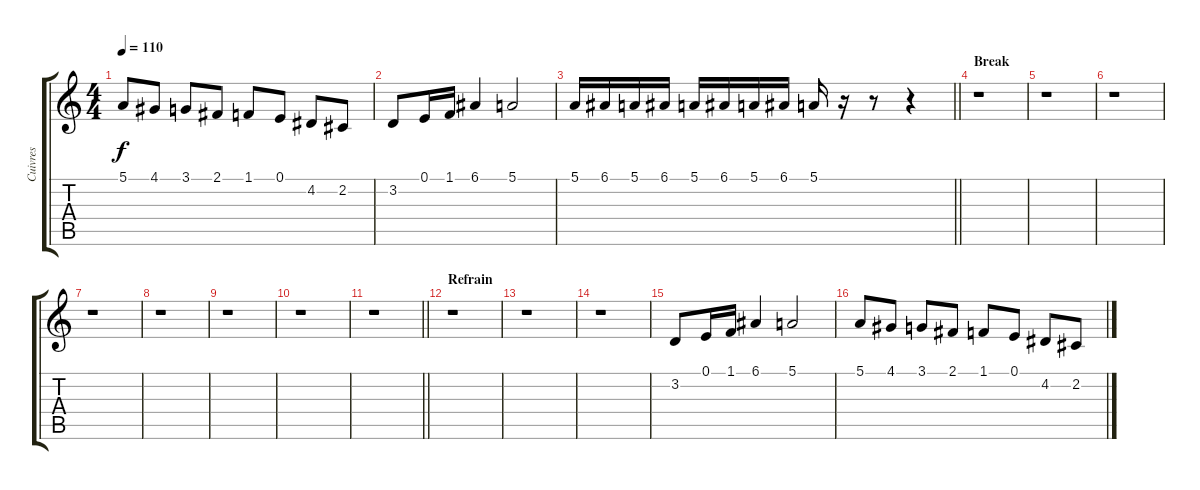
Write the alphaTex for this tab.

\track ("Cuivres" "Cuivres") {instrument altosax}
\staff {score tabs}
\tuning (E4 B3 G3 D3 A2 E2) {hide}
\ts (4 4)
\tempo 110
\clef g2
\ks c
5.1.8{dy f} 4.1.8 3.1.8 2.1.8 1.1.8 0.1.8 4.2.8 2.2.8 |
3.2.8 0.1.16 1.1.16 6.1.4 5.1.2 |
\barLineRight lightlight
5.1.16 6.1.16 5.1.16 6.1.16 5.1.16 6.1.16 5.1.16 6.1.16 5.1.16 r.16 r.8 r.4 |
\section ("" "Break")
r.1 |
r.1 |
r.1 |
r.1 |
r.1 |
r.1 |
r.1 |
\barLineRight lightlight
r.1 |
\section ("" "Refrain")
r.1 |
r.1 |
r.1 |
3.2.8 0.1.16 1.1.16 6.1.4 5.1.2 |
5.1.8 4.1.8 3.1.8 2.1.8 1.1.8 0.1.8 4.2.8 2.2.8
